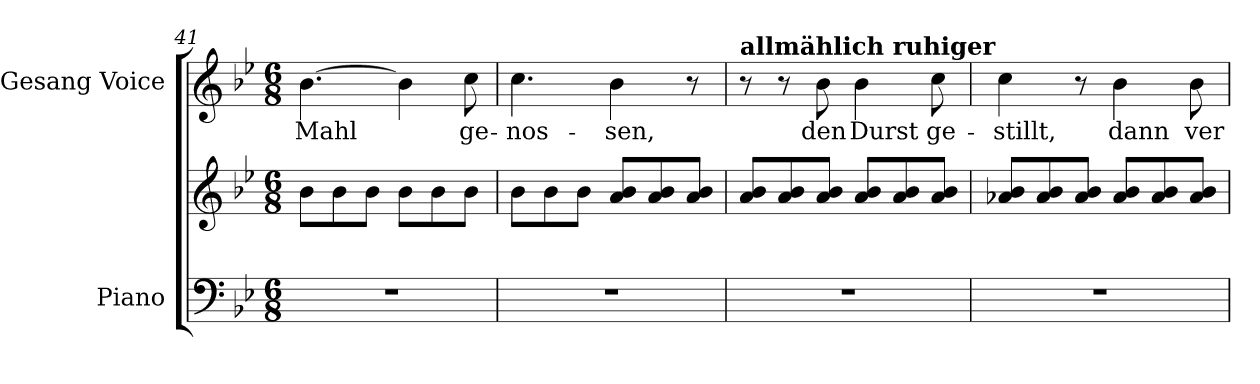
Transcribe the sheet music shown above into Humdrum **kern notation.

**kern	**kern	**kern	**text
*part2	*part2	*part1	*part1
*staff3	*staff2	*staff1	*staff1
*I"Piano	*	*I"Gesang Voice	*
*I'Pno	*	*	*
*clefF4	*clefG2	*clefG2	*
*k[b-e-]	*k[b-e-]	*k[b-e-]	*
*M6/8	*M6/8	*M6/8	*
=41	=41	=41	=41
!	!	!	!LO:LY:b
2.r	8b-\L	[4.b-\	-Mahl
.	8b-\	.	.
.	8b-\J	.	.
.	8b-\L	4b-\]	.
.	8b-\	.	.
!	!	!	!LO:LY:b
.	8b-\J	8cc\	ge-
=42	=42	=42	=42
!	!	!	!LO:LY:b
2.r	8b-\L	4.cc\	-nos-
.	8b-\	.	.
.	8b-\J	.	.
!	!	!	!LO:LY:b
.	8a/ 8b-/L	4b-\	-sen,
.	8a/ 8b-/	.	.
.	8a/ 8b-/J	8r	.
!!LO:LB:g=z
=43	=43	=43	=43
!	!	!LO:TX:a:B:t=allmählich ruhiger	!
2.r	8a/ 8b-/L	8r	.
.	8a/ 8b-/	8r	.
!	!	!	!LO:LY:b
.	8a/ 8b-/J	8b-\	den
!	!	!	!LO:LY:b
.	8a/ 8b-/L	4b-\	Durst
.	8a/ 8b-/	.	.
!	!	!	!LO:LY:b
.	8a/ 8b-/J	8cc\	ge-
=44	=44	=44	=44
!	!	!	!LO:LY:b
2.r	8a-X/ 8b-/L	4cc\	-stillt,
.	8a-/ 8b-/	.	.
.	8a-/ 8b-/J	8r	.
!	!	!	!LO:LY:b
.	8a-/ 8b-/L	4b-\	dann
.	8a-/ 8b-/	.	.
!	!	!	!LO:LY:b
.	8a-/ 8b-/J	8b-\	ver-
=	=	=	=
*-	*-	*-	*-
